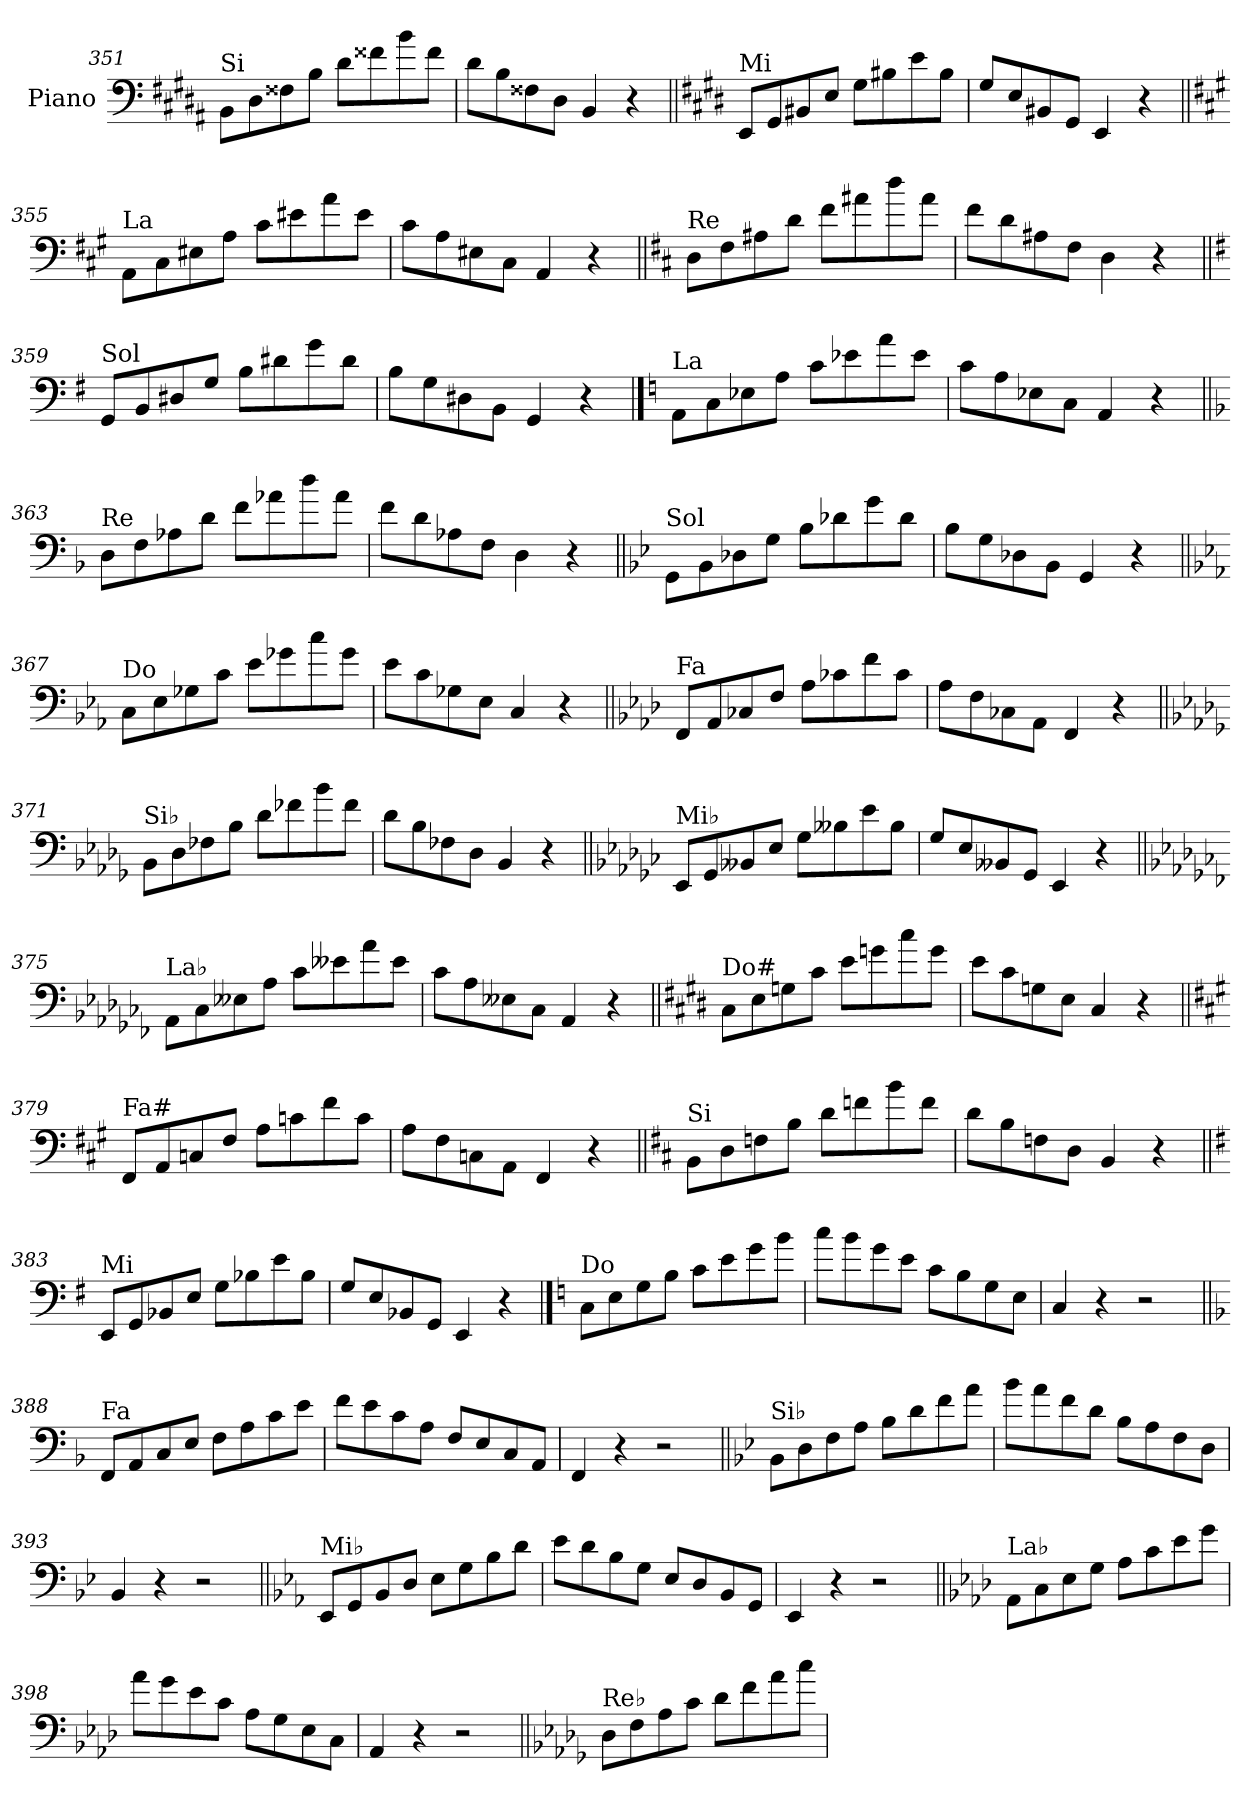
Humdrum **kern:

**kern
*part1
*staff1
*I"Piano
*I'Pno.
*clefF4
*k[f#c#g#d#a#]
=351
!LO:TX:a:t=Si
8BB\L
8D#\
8F##X\
8B\J
8d#\L
8f##X\
8b\
8f##\J
=352
8d#\L
8B\
8F##X\
8D#\J
4BB/
4r
=353||
*k[f#c#g#d#]
!LO:TX:a:t=Mi
8EE/L
8GG#/
8BB#X/
8E/J
8G#\L
8B#X\
8e\
8B#\J
=354
8G#/L
8E/
8BB#X/
8GG#/J
4EE/
4r
!!LO:LB:g=z
=355||
*k[f#c#g#]
!LO:TX:a:t=La
8AA\L
8C#\
8E#X\
8A\J
8c#\L
8e#X\
8a\
8e#\J
=356
8c#\L
8A\
8E#X\
8C#\J
4AA/
4r
=357||
*k[f#c#]
!LO:TX:a:t=Re
8D\L
8F#\
8A#X\
8d\J
8f#\L
8a#X\
8dd\
8a#\J
=358
8f#\L
8d\
8A#X\
8F#\J
4D\
4r
=359||
*k[f#]
!LO:TX:a:t=Sol
8GG/L
8BB/
8D#X/
8G/J
8B\L
8d#X\
8g\
8d#\J
=360
8B\L
8G\
8D#X\
8BB\J
4GG/
4r
!!LO:LB:g=z
==361
*k[]
!LO:TX:a:t=La
8AA\L
8C\
8E-X\
8A\J
8c\L
8e-X\
8a\
8e-\J
=362
8c\L
8A\
8E-X\
8C\J
4AA/
4r
=363||
*k[b-]
!LO:TX:a:t=Re
8D\L
8F\
8A-X\
8d\J
8f\L
8a-X\
8dd\
8a-\J
=364
8f\L
8d\
8A-X\
8F\J
4D\
4r
=365||
*k[b-e-]
!LO:TX:a:t=Sol
8GG\L
8BB-\
8D-X\
8G\J
8B-\L
8d-X\
8g\
8d-\J
=366
8B-\L
8G\
8D-X\
8BB-\J
4GG/
4r
!!LO:LB:g=z
=367||
*k[b-e-a-]
!LO:TX:a:t=Do
8C\L
8E-\
8G-X\
8c\J
8e-\L
8g-X\
8cc\
8g-\J
=368
8e-\L
8c\
8G-X\
8E-\J
4C/
4r
=369||
*k[b-e-a-d-]
!LO:TX:a:t=Fa
8FF/L
8AA-/
8C-X/
8F/J
8A-\L
8c-X\
8f\
8c-\J
=370
8A-\L
8F\
8C-X\
8AA-\J
4FF/
4r
=371||
*k[b-e-a-d-g-]
!LO:TX:a:t=Si♭
8BB-\L
8D-\
8F-X\
8B-\J
8d-\L
8f-X\
8b-\
8f-\J
=372
8d-\L
8B-\
8F-X\
8D-\J
4BB-/
4r
!!LO:LB:g=z
=373||
*k[b-e-a-d-g-c-]
!LO:TX:a:t=Mi♭
8EE-/L
8GG-/
8BB--X/
8E-/J
8G-\L
8B--X\
8e-\
8B--\J
=374
8G-/L
8E-/
8BB--X/
8GG-/J
4EE-/
4r
=375||
*k[b-e-a-d-g-c-f-]
!LO:TX:a:t=La♭
8AA-\L
8C-\
8E--X\
8A-\J
8c-\L
8e--X\
8a-\
8e--\J
=376
8c-\L
8A-\
8E--X\
8C-\J
4AA-/
4r
=377||
*k[f#c#g#d#]
!LO:TX:a:t=Do#
8C#\L
8E\
8Gn\
8c#\J
8e\L
8gn\
8cc#\
8g\J
=378
8e\L
8c#\
8Gn\
8E\J
4C#/
4r
!!LO:LB:g=z
=379||
*k[f#c#g#]
!LO:TX:a:t=Fa#
8FF#/L
8AA/
8Cn/
8F#/J
8A\L
8cn\
8f#\
8c\J
=380
8A\L
8F#\
8Cn\
8AA\J
4FF#/
4r
=381||
*k[f#c#]
!LO:TX:a:t=Si
8BB\L
8D\
8Fn\
8B\J
8d\L
8fn\
8b\
8f\J
=382
8d\L
8B\
8Fn\
8D\J
4BB/
4r
=383||
*k[f#]
!LO:TX:a:t=Mi
8EE/L
8GG/
8BB-X/
8E/J
8G\L
8B-X\
8e\
8B-\J
=384
8G/L
8E/
8BB-X/
8GG/J
4EE/
4r
!!LO:PB:g=z
==385
*k[]
!LO:TX:a:t=Do
8C\L
8E\
8G\
8B\J
8c\L
8e\
8g\
8b\J
=386
8cc\L
8b\
8g\
8e\J
8c\L
8B\
8G\
8E\J
=387
4C/
4r
2r
=388||
*k[b-]
!LO:TX:a:t=Fa
8FF/L
8AA/
8C/
8E/J
8F\L
8A\
8c\
8e\J
=389
8f\L
8e\
8c\
8A\J
8F/L
8E/
8C/
8AA/J
=390
4FF/
4r
2r
!!LO:LB:g=z
=391||
*k[b-e-]
!LO:TX:a:t=Si♭
8BB-\L
8D\
8F\
8A\J
8B-\L
8d\
8f\
8a\J
=392
8b-\L
8a\
8f\
8d\J
8B-\L
8A\
8F\
8D\J
=393
4BB-/
4r
2r
=394||
*k[b-e-a-]
!LO:TX:a:t=Mi♭
8EE-/L
8GG/
8BB-/
8D/J
8E-\L
8G\
8B-\
8d\J
=395
8e-\L
8d\
8B-\
8G\J
8E-/L
8D/
8BB-/
8GG/J
=396
4EE-/
4r
2r
!!LO:LB:g=z
=397||
*k[b-e-a-d-]
!LO:TX:a:t=La♭
8AA-\L
8C\
8E-\
8G\J
8A-\L
8c\
8e-\
8g\J
=398
8a-\L
8g\
8e-\
8c\J
8A-\L
8G\
8E-\
8C\J
=399
4AA-/
4r
2r
=400||
*k[b-e-a-d-g-]
!LO:TX:a:t=Re♭
8D-\L
8F\
8A-\
8c\J
8d-\L
8f\
8a-\
8cc\J
=
*-
